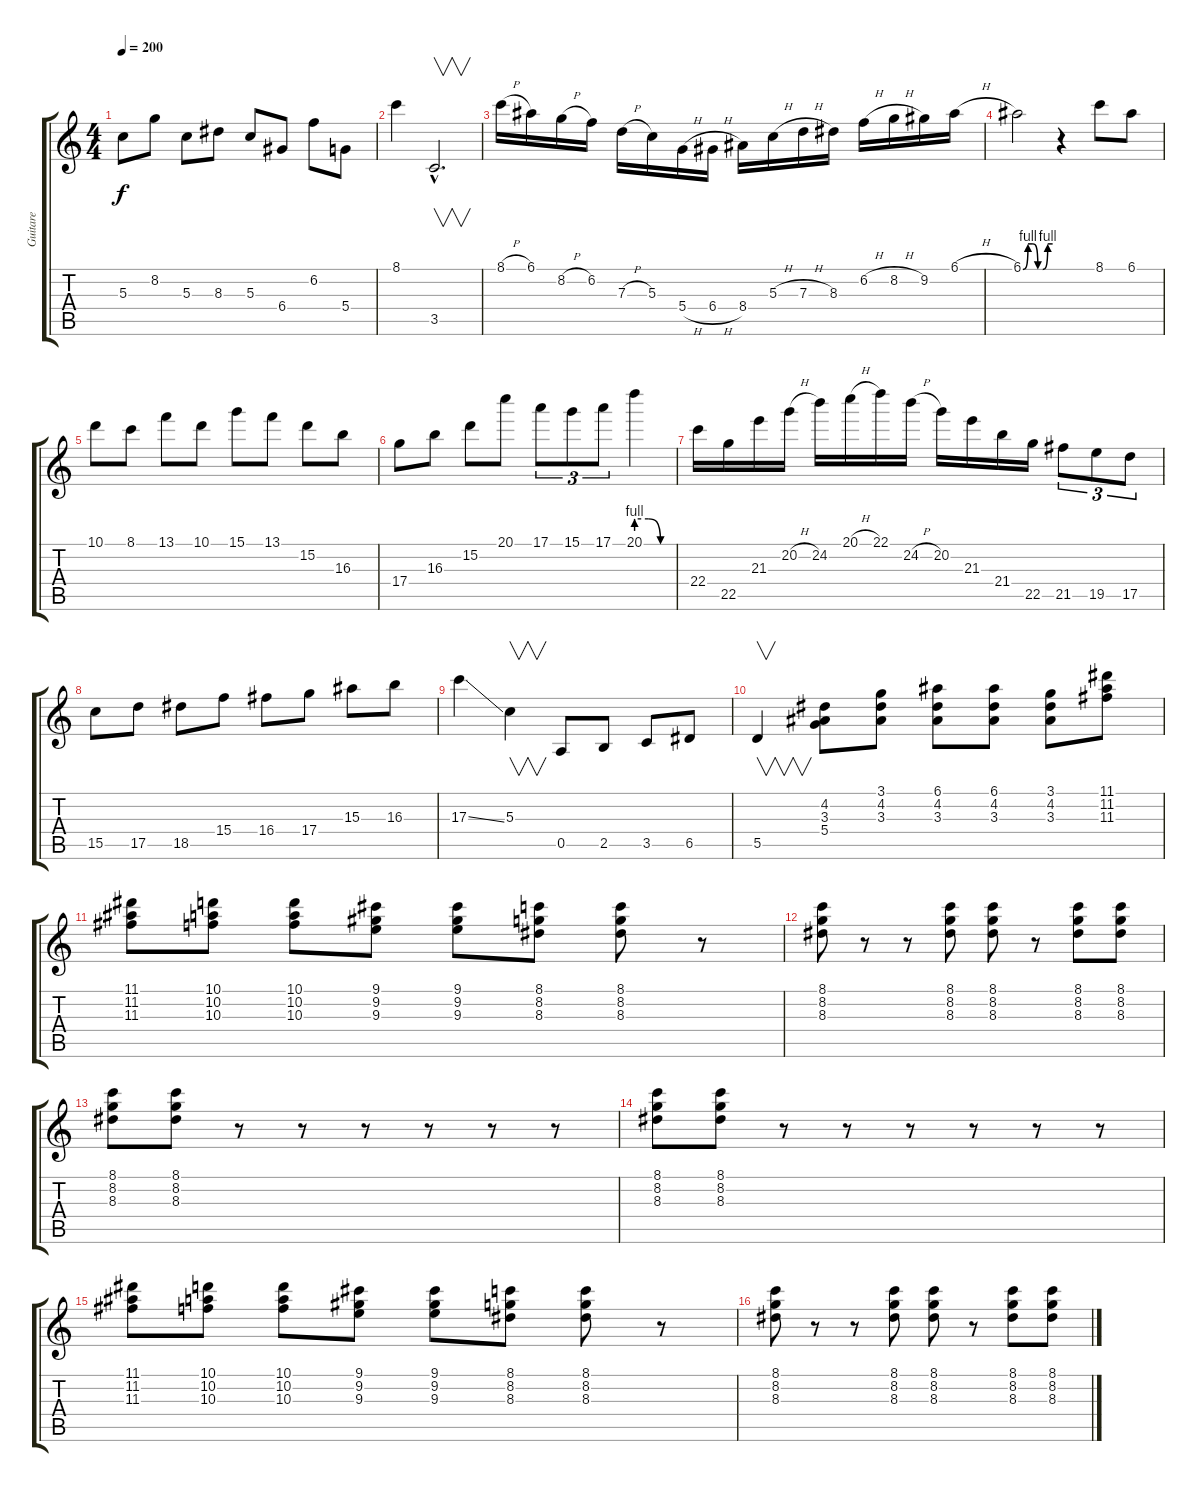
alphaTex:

\track ("Guitare" "Guitare") {instrument distortionguitar}
\staff {score tabs}
\tuning (E4 B3 G3 D3 A2 D2) {hide}
\ts (4 4)
\tempo 200
\clef g2
\ks c
5.3.8{dy f} 8.2.8 5.3.8 8.3.8 5.3.8 6.4.8 6.2.8 5.4.8 |
8.1.4 3.5{hac}.2{v d} |
8.1{h}.16 6.1.16 8.2{h}.16 6.2.16 7.3{h}.16 5.3.16 5.4{h}.16 6.4{h}.16 8.4.16 5.3{h}.16 7.3{h}.16 8.3.16 6.2{h}.16 8.2{h}.16 9.2.16 6.1{h}.16 |
6.1{be (custom 0 0 10 4 20 4 30 0 40 0 50 4 60 4)}.2 r.4 8.1.8 6.1.8 |
10.1.8 8.1.8 13.1.8 10.1.8 15.1.8 13.1.8 15.2.8 16.3.8 |
17.4.8 16.3.8 15.2.8 20.1.8 17.1.8{tu (3 2)} 15.1.8{tu (3 2)} 17.1.8{tu (3 2)} 20.1{be (custom 0 4 20 4 40 0 60 0)}.4 |
22.4.16 22.5.16 21.3.16 20.2{h}.16 24.2.16 20.1{h}.16 22.1.16 24.2{h}.16 20.2.16 21.3.16 21.4.16 22.5.16 21.5.8{tu (3 2)} 19.5.8{tu (3 2)} 17.5.8{tu (3 2)} |
15.5.8 17.5.8 18.5.8 15.4.8 16.4.8 17.4.8 15.3.8 16.3.8 |
17.3{ss}.4 5.3.4{v} 0.5.8 2.5.8 3.5.8 6.5.8 |
5.5.4{v} (4.2 3.3 5.4).8 (3.1 4.2 3.3).8 (6.1 4.2 3.3).8 (6.1 4.2 3.3).8 (3.1 4.2 3.3).8 (11.1 11.2 11.3).8 |
(11.1 11.2 11.3).8 (10.1 10.2 10.3).8 (10.1 10.2 10.3).8 (9.1 9.2 9.3).8 (9.1 9.2 9.3).8 (8.1 8.2 8.3).8 (8.1 8.2 8.3).8 r.8 |
(8.1 8.2 8.3).8 r.8 r.8 (8.1 8.2 8.3).8 (8.1 8.2 8.3).8 r.8 (8.1 8.2 8.3).8 (8.1 8.2 8.3).8 |
(8.1 8.2 8.3).8 (8.1 8.2 8.3).8 r.8 r.8 r.8 r.8 r.8 r.8 |
(8.1 8.2 8.3).8 (8.1 8.2 8.3).8 r.8 r.8 r.8 r.8 r.8 r.8 |
(11.1 11.2 11.3).8 (10.1 10.2 10.3).8 (10.1 10.2 10.3).8 (9.1 9.2 9.3).8 (9.1 9.2 9.3).8 (8.1 8.2 8.3).8 (8.1 8.2 8.3).8 r.8 |
(8.1 8.2 8.3).8 r.8 r.8 (8.1 8.2 8.3).8 (8.1 8.2 8.3).8 r.8 (8.1 8.2 8.3).8 (8.1 8.2 8.3).8
